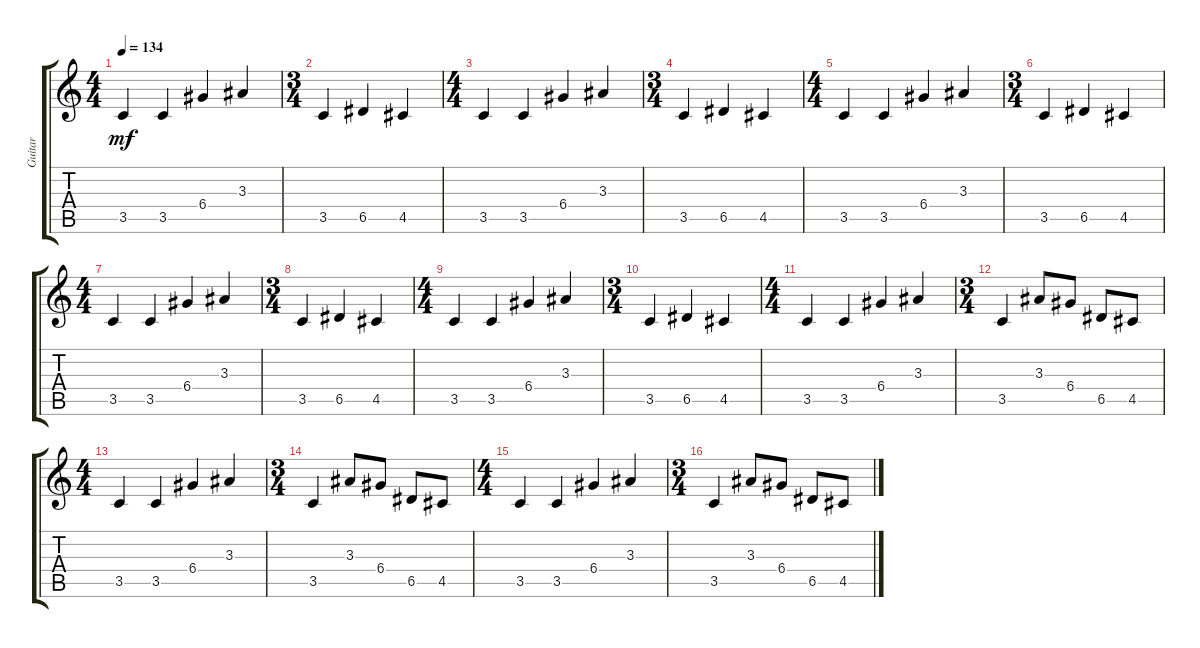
\track ("Guitar" "Guitar") {instrument electricguitarclean}
\staff {score tabs}
\tuning (E4 B3 G3 D3 A2 E2) {hide}
\ts (4 4)
\tempo 134
\clef g2
\ks c
3.5.4{dy mf} 3.5.4 6.4.4 3.3.4 |
\ts (3 4)
3.5.4 6.5.4 4.5.4 |
\ts (4 4)
3.5.4 3.5.4 6.4.4 3.3.4 |
\ts (3 4)
3.5.4 6.5.4 4.5.4 |
\ts (4 4)
3.5.4 3.5.4 6.4.4 3.3.4 |
\ts (3 4)
3.5.4 6.5.4 4.5.4 |
\ts (4 4)
3.5.4 3.5.4 6.4.4 3.3.4 |
\ts (3 4)
3.5.4 6.5.4 4.5.4 |
\ts (4 4)
3.5.4 3.5.4 6.4.4 3.3.4 |
\ts (3 4)
3.5.4 6.5.4 4.5.4 |
\ts (4 4)
3.5.4 3.5.4 6.4.4 3.3.4 |
\ts (3 4)
3.5.4 3.3.8 6.4.8 6.5.8 4.5.8 |
\ts (4 4)
3.5.4 3.5.4 6.4.4 3.3.4 |
\ts (3 4)
3.5.4 3.3.8 6.4.8 6.5.8 4.5.8 |
\ts (4 4)
3.5.4 3.5.4 6.4.4 3.3.4 |
\ts (3 4)
3.5.4 3.3.8 6.4.8 6.5.8 4.5.8
